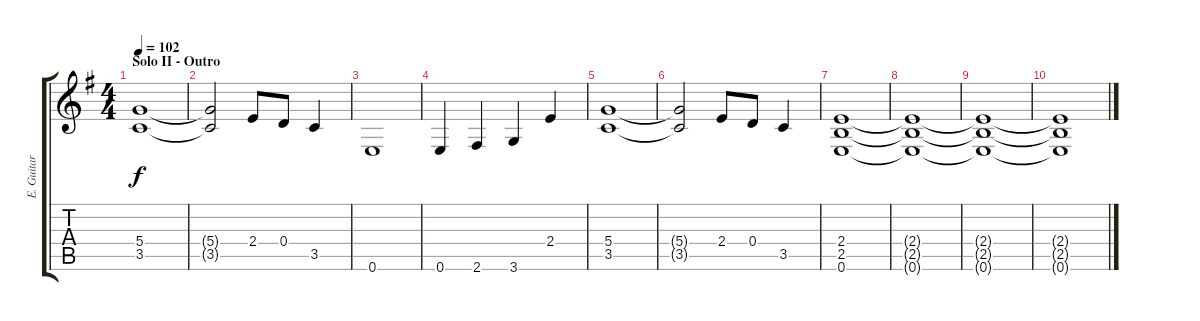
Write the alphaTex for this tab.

\track ("E. Guitar III" "E. Guitar ") {instrument overdrivenguitar}
\staff {score tabs}
\tuning (E4 B3 G3 D3 A2 E2) {hide}
\ts (4 4)
\section ("" "Solo II - Outro")
\tempo 102
\clef g2
\ks g
(5.4 3.5).1{dy f} |
(5.4{t} 3.5{t}).2 2.4.8 0.4.8 3.5.4 |
0.6.1 |
0.6.4 2.6.4 3.6.4 2.4.4 |
(5.4 3.5).1 |
(5.4{t} 3.5{t}).2 2.4.8 0.4.8 3.5.4 |
(2.4 2.5 0.6).1 |
(2.4{t} 2.5{t} 0.6{t}).1 |
(2.4{t} 2.5{t} 0.6{t}).1 |
(2.4{t} 2.5{t} 0.6{t}).1
